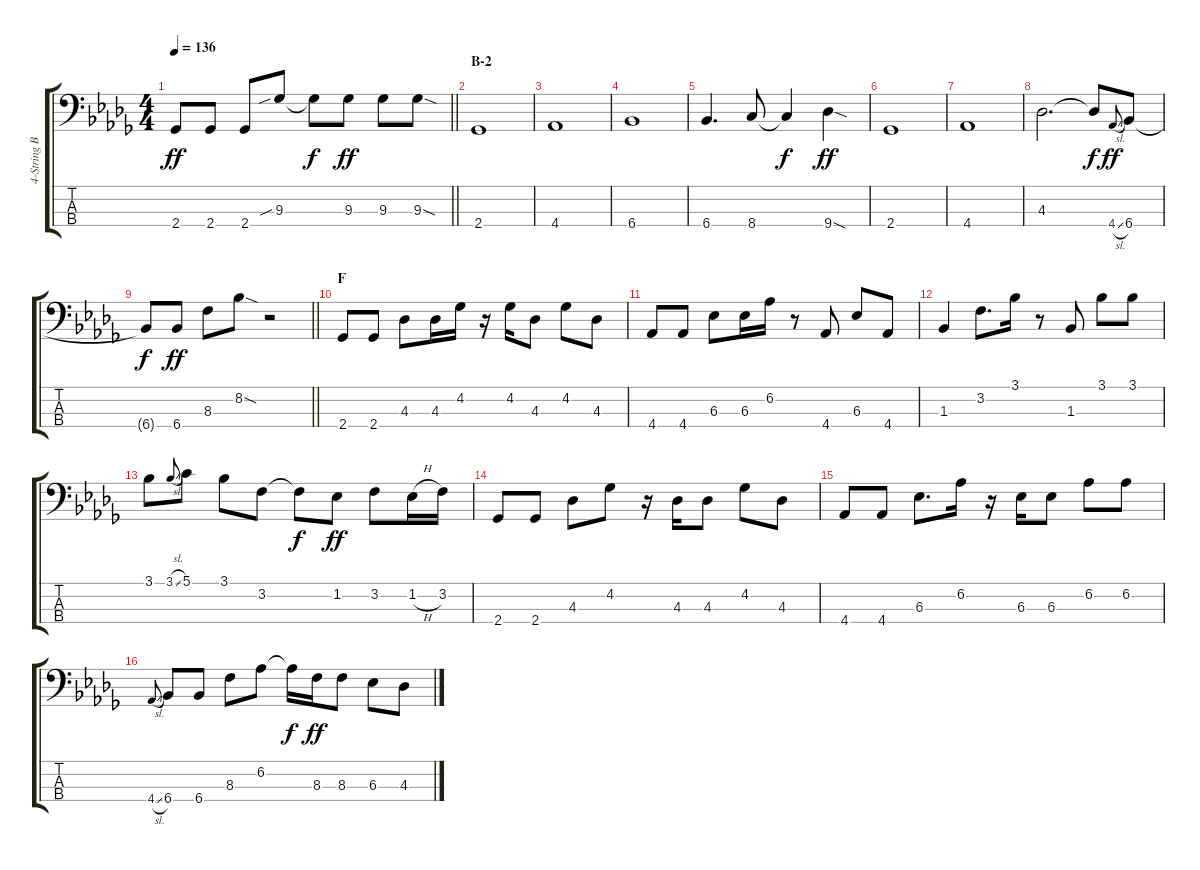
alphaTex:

\track ("4-String Bass" "4-String B") {mute instrument electricbasspick}
\staff {score tabs}
\tuning (G2 D2 A1 E1) {hide}
\ts (4 4)
\tempo 136
\clef f4
\barLineRight lightlight
\ks db
2.4.8{dy ff} 2.4.8 2.4.8 9.3{sib}.8 9.3{t}.8{dy f} 9.3.8{dy ff} 9.3.8 9.3{sod}.8 |
\section ("" "B-2")
2.4.1 |
4.4.1 |
6.4.1 |
6.4.4{d} 8.4.8 8.4{t}.4{dy f} 9.4{sod}.4{dy ff} |
2.4.1 |
4.4.1 |
4.3.2{d} 4.3{t}.8{dy f} 4.4{sl}.8{gr onbeat dy ff} 6.4.8 |
\barLineRight lightlight
6.4{t}.8{dy f} 6.4.8{dy ff} 8.3.8 8.2{sod}.8 r.2 |
\section ("" "F")
2.4.8 2.4.8 4.3.8 4.3.16 4.2.16 r.16 4.2.16 4.3.8 4.2.8 4.3.8 |
4.4.8 4.4.8 6.3.8 6.3.16 6.2.16 r.8 4.4.8 6.3.8 4.4.8 |
1.3.4 3.2.8{d} 3.1.16 r.8 1.3.8 3.1.8 3.1.8 |
3.1.8 3.1{sl}.8{gr onbeat} 5.1.8 3.1.8 3.2.8 3.2{t}.8{dy f} 1.2.8{dy ff} 3.2.8 1.2{h}.16 3.2.16 |
2.4.8 2.4.8 4.3.8 4.2.8 r.16 4.3.16 4.3.8 4.2.8 4.3.8 |
4.4.8 4.4.8 6.3.8{d} 6.2.16 r.16 6.3.16 6.3.8 6.2.8 6.2.8 |
4.4{sl}.8{gr onbeat} 6.4.8 6.4.8 8.3.8 6.2.8 6.2{t}.16{dy f} 8.3.16{dy ff} 8.3.8 6.3.8 4.3.8
